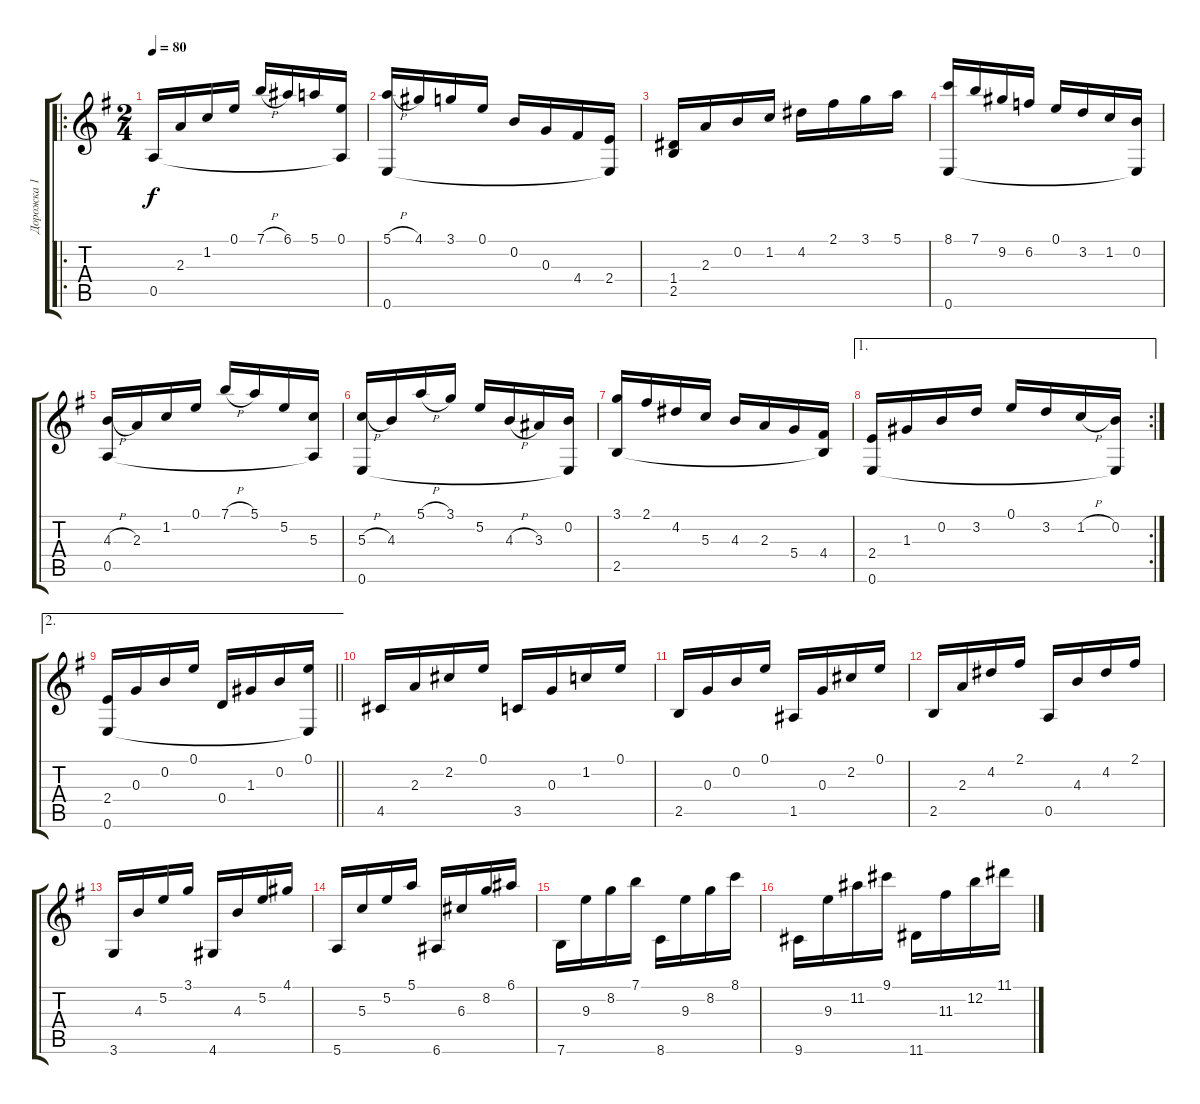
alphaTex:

\track ("Дорожка 1" "Дорожка 1") {instrument acousticguitarnylon}
\staff {score tabs}
\tuning (E4 B3 G3 D3 A2 E2) {hide}
\ro
\ts (2 4)
\tempo 80
\clef g2
\ks g
0.5.16{dy f} 2.3.16 1.2.16 0.1.16 7.1{h}.16 6.1.16 5.1.16 (0.1 0.5{t}).16 |
(5.1{h} 0.6).16 4.1.16 3.1.16 0.1.16 0.2.16 0.3.16 4.4.16 (2.4 0.6{t}).16 |
(1.4 2.5).16 2.3.16 0.2.16 1.2.16 4.2.16 2.1.16 3.1.16 5.1.16 |
(8.1 0.6).16 7.1.16 9.2.16 6.2.16 0.1.16 3.2.16 1.2.16 (0.2 0.6{t}).16 |
(4.3{h} 0.5).16 2.3.16 1.2.16 0.1.16 7.1{h}.16 5.1.16 5.2.16 (5.3 0.5{t}).16 |
(5.3{h} 0.6).16 4.3.16 5.1{h}.16 3.1.16 5.2.16 4.3{h}.16 3.3.16 (0.2 0.6{t}).16 |
(3.1 2.5).16 2.1.16 4.2.16 5.3.16 4.3.16 2.3.16 5.4.16 (4.4 2.5{t}).16 |
\ae 1
\rc 2
(2.4 0.6).16 1.3.16 0.2.16 3.2.16 0.1.16 3.2.16 1.2{h}.16 (0.2 0.6{t}).16 |
\ae 2
\barLineRight lightlight
(2.4 0.6).16 0.3.16 0.2.16 0.1.16 0.4.16 1.3.16 0.2.16 (0.1 0.6{t}).16 |
4.5.16 2.3.16 2.2.16 0.1.16 3.5.16 0.3.16 1.2.16 0.1.16 |
2.5.16 0.3.16 0.2.16 0.1.16 1.5.16 0.3.16 2.2.16 0.1.16 |
2.5.16 2.3.16 4.2.16 2.1.16 0.5.16 4.3.16 4.2.16 2.1.16 |
3.6.16 4.3.16 5.2.16 3.1.16 4.6.16 4.3.16 5.2.16 4.1.16 |
5.6.16 5.3.16 5.2.16 5.1.16 6.6.16 6.3.16 8.2.16 6.1.16 |
7.6.16 9.3.16 8.2.16 7.1.16 8.6.16 9.3.16 8.2.16 8.1.16 |
9.6.16 9.3.16 11.2.16 9.1.16 11.6.16 11.3.16 12.2.16 11.1.16
